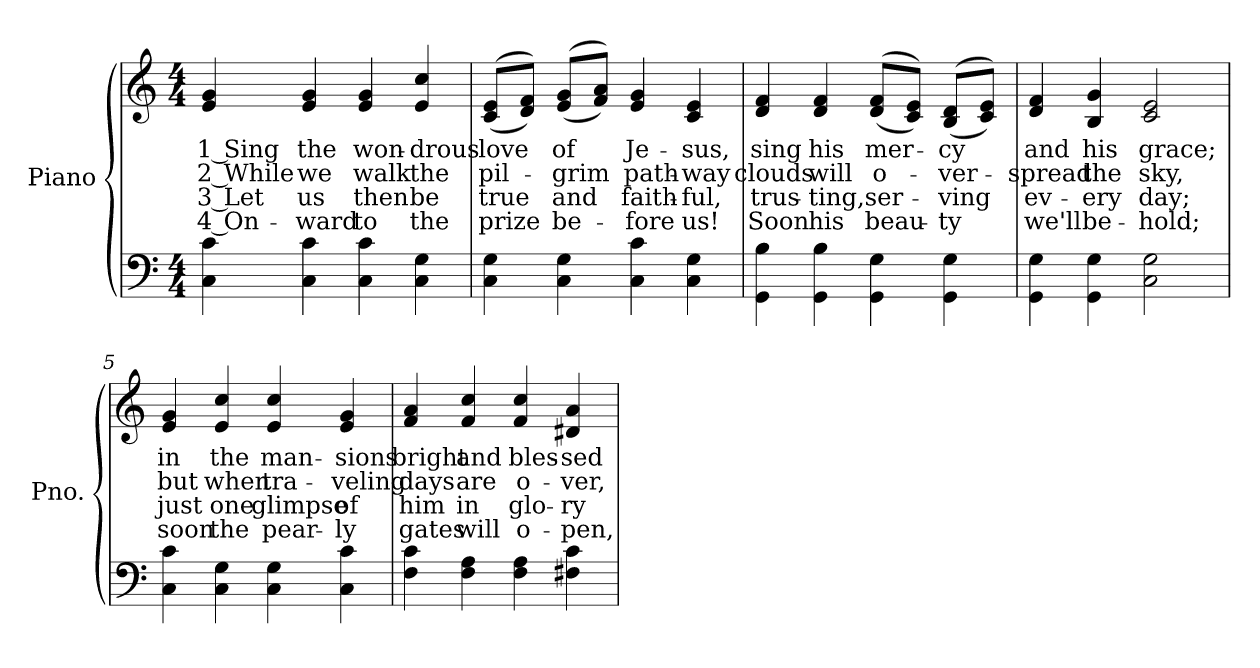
**kern	**kern	**text	**text	**text	**text
*part2	*part1	*part1	*part1	*part1	*part1
*staff2	*staff1	*staff1	*staff1	*staff1	*staff1
*I"Piano	*I"Piano	*	*	*	*
*I'Pno.	*I'Pno.	*	*	*	*
!!LO:PB:g=z
*clefF4	*clefG2	*	*	*	*
*k[]	*k[]	*	*	*	*
*C:	*C:	*	*	*	*
*M4/4	*M4/4	*	*	*	*
=1	=1	=1	=1	=1	=1
!	!	!LO:LY:b:color=#000000	!LO:LY:b:color=#000000	!LO:LY:b:color=#000000	!LO:LY:b:color=#000000
4Ci\ 4ci	4ei/ 4gi	1 Sing	2 While	-3 Let	4 On-
!	!	!LO:LY:b:color=#000000	!LO:LY:b:color=#000000	!LO:LY:b:color=#000000	!LO:LY:b:color=#000000
4Ci\ 4ci	4ei/ 4gi	the	we	us	ward
!	!	!LO:LY:b:color=#000000	!LO:LY:b:color=#000000	!LO:LY:b:color=#000000	!LO:LY:b:color=#000000
4Ci\ 4ci	4ei/ 4gi	won-	walk	then	to
!	!	!LO:LY:b:color=#000000	!LO:LY:b:color=#000000	!LO:LY:b:color=#000000	!LO:LY:b:color=#000000
4Ci\ 4Gi	4ei/ 4cci	-drous	the	be	the
=2	=2	=2	=2	=2	=2
!	!	!LO:LY:b:color=#000000	!LO:LY:b:color=#000000	!LO:LY:b:color=#000000	!LO:LY:b:color=#000000
4Ci\ 4Gi	((8ci/ 8ei/L	love	pil-	true	prize
.	8di/ 8fi/J))	.	.	.	.
!	!	!LO:LY:b:color=#000000	!LO:LY:b:color=#000000	!LO:LY:b:color=#000000	!LO:LY:b:color=#000000
4Ci\ 4Gi	((8ei/ 8gi/L	of	-grim	and	be-
.	8fi/ 8ai/J))	.	.	.	.
!	!	!LO:LY:b:color=#000000	!LO:LY:b:color=#000000	!LO:LY:b:color=#000000	!LO:LY:b:color=#000000
4Ci\ 4ci	4ei/ 4gi	Je-	path-	-faith-	-fore
!	!	!LO:LY:b:color=#000000	!LO:LY:b:color=#000000	!LO:LY:b:color=#000000	!LO:LY:b:color=#000000
4Ci\ 4Gi	4ci/ 4ei	-sus,	-way	ful,	us!
=3	=3	=3	=3	=3	=3
!	!	!LO:LY:b:color=#000000	!LO:LY:b:color=#000000	!LO:LY:b:color=#000000	!LO:LY:b:color=#000000
4GGi\ 4Bi	4di/ 4fi	sing	clouds	trus-	-Soon
!	!	!LO:LY:b:color=#000000	!LO:LY:b:color=#000000	!LO:LY:b:color=#000000	!LO:LY:b:color=#000000
4GGi\ 4Bi	4di/ 4fi	his	will	ting,	his
!	!	!LO:LY:b:color=#000000	!LO:LY:b:color=#000000	!LO:LY:b:color=#000000	!LO:LY:b:color=#000000
4GGi\ 4Gi	((8di/ 8fi/L	mer-	o-	ser-	-beau-
.	8ci/ 8ei/J))	.	.	.	.
!	!	!LO:LY:b:color=#000000	!LO:LY:b:color=#000000	!LO:LY:b:color=#000000	!LO:LY:b:color=#000000
4GGi\ 4Gi	((8Bi/ 8di/L	-cy	-ver-	-ving	ty
.	8ci/ 8ei/J))	.	.	.	.
=4	=4	=4	=4	=4	=4
!	!	!LO:LY:b:color=#000000	!LO:LY:b:color=#000000	!LO:LY:b:color=#000000	!LO:LY:b:color=#000000
4GGi\ 4Gi	4di/ 4fi	and	-spread	ev-	-we'll
!	!	!LO:LY:b:color=#000000	!LO:LY:b:color=#000000	!LO:LY:b:color=#000000	!LO:LY:b:color=#000000
4GGi\ 4Gi	4Bi/ 4gi	his	the	ery	be-
!	!	!LO:LY:b:color=#000000	!LO:LY:b:color=#000000	!LO:LY:b:color=#000000	!LO:LY:b:color=#000000
2Ci\ 2Gi	2ci/ 2ei	grace;	sky,	-day;	hold;
!!LO:LB:g=z
=5	=5	=5	=5	=5	=5
!	!	!LO:LY:b:color=#000000	!LO:LY:b:color=#000000	!LO:LY:b:color=#000000	!LO:LY:b:color=#000000
4Ci\ 4ci	4ei/ 4gi	in	but	just	soon
!	!	!LO:LY:b:color=#000000	!LO:LY:b:color=#000000	!LO:LY:b:color=#000000	!LO:LY:b:color=#000000
4Ci\ 4Gi	4ei/ 4cci	the	when	one	the
!	!	!LO:LY:b:color=#000000	!LO:LY:b:color=#000000	!LO:LY:b:color=#000000	!LO:LY:b:color=#000000
4Ci\ 4Gi	4ei/ 4cci	man-	tra-	glimpse	pear-
!	!	!LO:LY:b:color=#000000	!LO:LY:b:color=#000000	!LO:LY:b:color=#000000	!LO:LY:b:color=#000000
4Ci\ 4ci	4ei/ 4gi	-sions	-veling	-of	ly
=6	=6	=6	=6	=6	=6
!	!	!LO:LY:b:color=#000000	!LO:LY:b:color=#000000	!LO:LY:b:color=#000000	!LO:LY:b:color=#000000
4Fi\ 4ci	4fi/ 4ai	bright	days	him	gates
!	!	!LO:LY:b:color=#000000	!LO:LY:b:color=#000000	!LO:LY:b:color=#000000	!LO:LY:b:color=#000000
4Fi\ 4Ai	4fi/ 4cci	and	are	in	will
!	!	!LO:LY:b:color=#000000	!LO:LY:b:color=#000000	!LO:LY:b:color=#000000	!LO:LY:b:color=#000000
4Fi\ 4Ai	4fi/ 4cci	bles-	o-	glo-	-o-
!	!	!LO:LY:b:color=#000000	!LO:LY:b:color=#000000	!LO:LY:b:color=#000000	!LO:LY:b:color=#000000
4F#Xi\ 4ci	4d#Xi/ 4ai	-sed	-ver,	-ry	pen,
=	=	=	=	=	=
*-	*-	*-	*-	*-	*-
